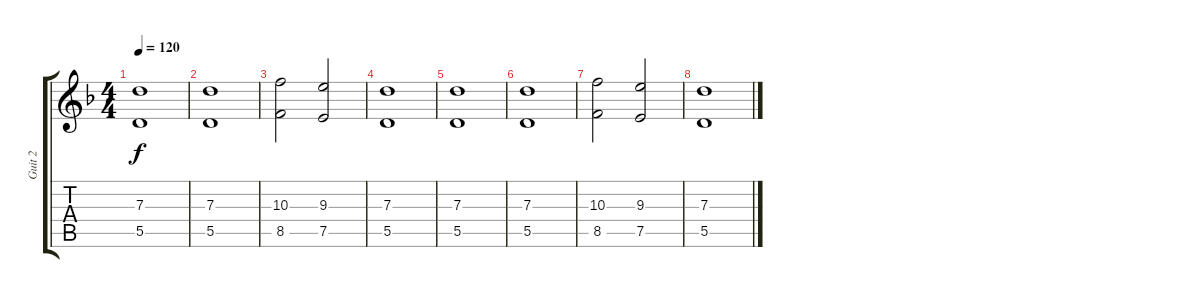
\track ("Guit 2" "Guit 2") {instrument overdrivenguitar}
\staff {score tabs}
\tuning (E4 B3 G3 D3 A2 D2) {hide}
\ts (4 4)
\tempo 120
\clef g2
\ks dminor
(7.3 5.5).1{dy f} |
(7.3 5.5).1 |
(10.3 8.5).2 (9.3 7.5).2 |
(7.3 5.5).1 |
(7.3 5.5).1 |
(7.3 5.5).1 |
(10.3 8.5).2 (9.3 7.5).2 |
(7.3 5.5).1
